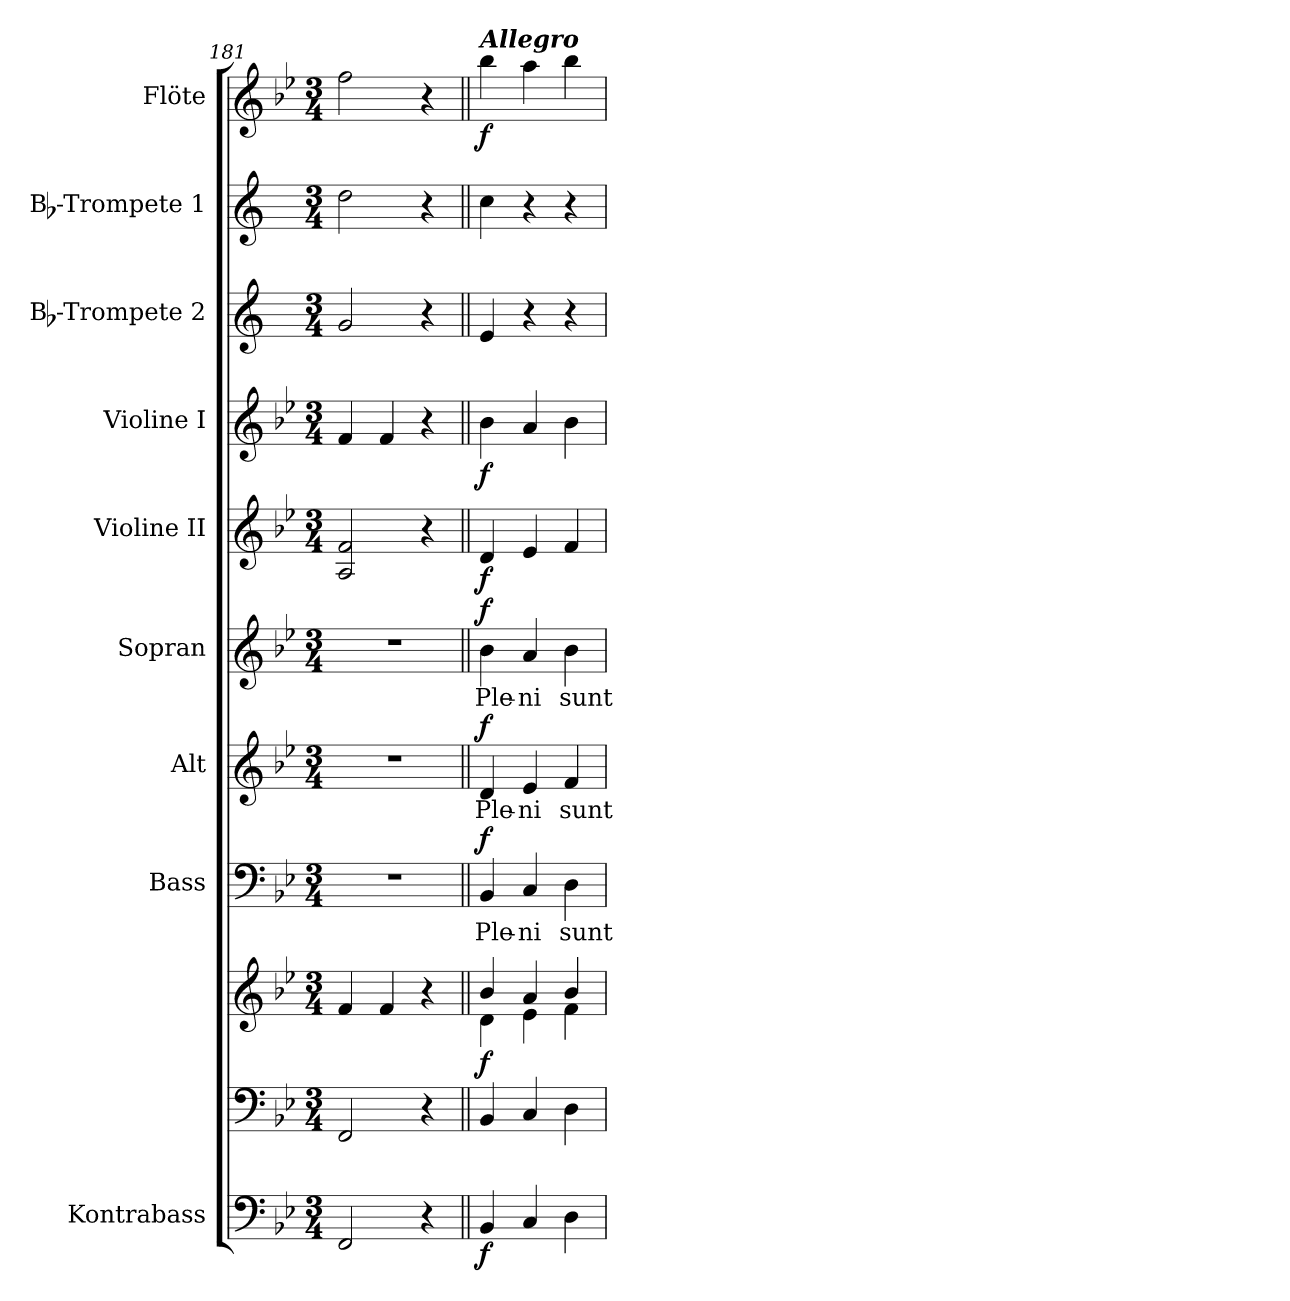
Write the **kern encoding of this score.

**kern	**dynam	**kern	**kern	**dynam	**kern	**text	**dynam	**kern	**text	**dynam	**kern	**text	**dynam	**kern	**dynam	**kern	**dynam	**kern	**kern	**kern	**dynam
*part10	*part10	*part9	*part9	*part9	*part8	*part8	*part8	*part7	*part7	*part7	*part6	*part6	*part6	*part5	*part5	*part4	*part4	*part3	*part2	*part1	*part1
*staff11	*staff11	*staff10	*staff9	*staff9/10	*staff8	*staff8	*staff8	*staff7	*staff7	*staff7	*staff6	*staff6	*staff6	*staff5	*staff5	*staff4	*staff4	*staff3	*staff2	*staff1	*staff1
*I"Kontrabass	*	*	*	*	*I"Bass	*	*	*I"Alt	*	*	*I"Sopran	*	*	*I"Violine II	*	*I"Violine I	*	*I"Bb-Trompete 2	*I"Bb-Trompete 1	*I"Flöte	*
*I'Kb.	*	*	*	*	*I'B.	*	*	*I'A.	*	*	*I'S.	*	*	*I'Vl. II	*	*I'Vl. I	*	*I'Bb Trp. 2	*I'Bb Trp. 1	*I'Fl.	*
*clefF4	*	*clefF4	*clefG2	*	*clefF4	*	*	*clefG2	*	*	*clefG2	*	*	*clefG2	*	*clefG2	*	*clefG2	*clefG2	*clefG2	*
*ITrd7c12	*	*	*	*	*	*	*	*	*	*	*	*	*	*	*	*	*	*ITrd1c2	*ITrd1c2	*	*
*k[b-e-]	*	*k[b-e-]	*k[b-e-]	*	*k[b-e-]	*	*	*k[b-e-]	*	*	*k[b-e-]	*	*	*k[b-e-]	*	*k[b-e-]	*	*k[b-e-]	*k[b-e-]	*k[b-e-]	*
*B-:	*	*B-:	*B-:	*	*B-:	*	*	*B-:	*	*	*B-:	*	*	*B-:	*	*B-:	*	*B-:	*B-:	*B-:	*
*M3/4	*	*M3/4	*M3/4	*	*M3/4	*	*	*M3/4	*	*	*M3/4	*	*	*M3/4	*	*M3/4	*	*M3/4	*M3/4	*M3/4	*
=181	=181	=181	=181	=181	=181	=181	=181	=181	=181	=181	=181	=181	=181	=181	=181	=181	=181	=181	=181	=181	=181
2FFF/	.	2FF/	4f/	.	2.r	.	.	2.r	.	.	2.r	.	.	2A/ 2f/	.	4f/	.	2f/	2cc\	2ff\	.
.	.	.	4f/	.	.	.	.	.	.	.	.	.	.	.	.	4f/	.	.	.	.	.
4r	.	4r	4r	.	.	.	.	.	.	.	.	.	.	4r	.	4r	.	4r	4r	4r	.
=182||	=182||	=182||	=182||	=182||	=182||	=182||	=182||	=182||	=182||	=182||	=182||	=182||	=182||	=182||	=182||	=182||	=182||	=182||	=182||	=182||	=182||
*	*	*	*^	*	*	*	*	*	*	*	*	*	*	*	*	*	*	*	*	*	*
!	!	!	!	!	!	!	!	!	!	!	!	!	!	!	!	!	!	!	!	!	!LO:TX:a:Bi:t=Allegro	!
!	!LO:DY:b	!	!	!	!LO:DY:b	!	!LO:LY:b	!LO:DY:a	!	!LO:LY:b	!LO:DY:a	!	!LO:LY:b	!LO:DY:a	!	!LO:DY:b	!	!LO:DY:b	!	!	!	!LO:DY:b
4BBB-/	f	4BB-/	4b-/	4d\	f	4BB-/	Ple-	f	4d/	Ple-	f	4b-\	Ple-	f	4d/	f	4b-\	f	4d/	4b-\	4bb-\	f
!	!	!	!	!	!	!	!LO:LY:b	!	!	!LO:LY:b	!	!	!LO:LY:b	!	!	!	!	!	!	!	!	!
4CC/	.	4C/	4a/	4e-\	.	4C/	-ni	.	4e-/	-ni	.	4a/	-ni	.	4e-/	.	4a/	.	4r	4r	4aa\	.
!	!	!	!	!	!	!	!LO:LY:b	!	!	!LO:LY:b	!	!	!LO:LY:b	!	!	!	!	!	!	!	!	!
4DD\	.	4D\	4b-/	4f\	.	4D\	sunt	.	4f/	sunt	.	4b-\	sunt	.	4f/	.	4b-\	.	4r	4r	4bb-\	.
*	*	*	*v	*v	*	*	*	*	*	*	*	*	*	*	*	*	*	*	*	*	*	*
=	=	=	=	=	=	=	=	=	=	=	=	=	=	=	=	=	=	=	=	=	=
*-	*-	*-	*-	*-	*-	*-	*-	*-	*-	*-	*-	*-	*-	*-	*-	*-	*-	*-	*-	*-	*-
